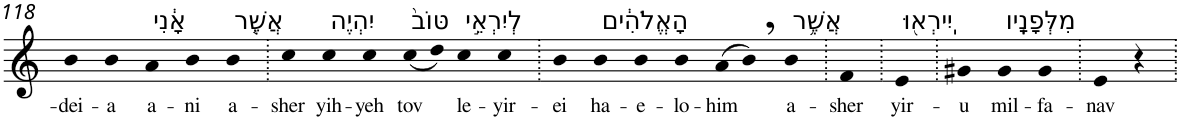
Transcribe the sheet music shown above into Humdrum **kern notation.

**kern	**text
*part1	*part1
*staff1	*staff1
*I"Piano	*
*I'Pno	*
!!LO:PB:g=z
*clefG2	*
*k[]	*
=118	=118
!	!LO:LY:b
4b	-dei-
!	!LO:LY:b
4b	-a
!LO:TX:a:t=אָ֔נִי	!
!	!LO:LY:b
4a	a-
!	!LO:LY:b
4b	-ni
!LO:TX:a:t=אֲשֶׁ֤ר	!
!	!LO:LY:b
4b	a-
=119.	=119.
!	!LO:LY:b
4cc	-sher
!LO:TX:a:t=יִהְיֶה	!
!	!LO:LY:b
4cc	yih-
!	!LO:LY:b
4cc	-yeh
!LO:TX:a:t=טּוֹב֙	!
!	!LO:LY:b
(<8cc	tov
8dd)	.
!LO:TX:a:t=לְיִרְאֵ֣י	!
!	!LO:LY:b
4cc	le-
!	!LO:LY:b
4cc	-yir-
=120.	=120.
!	!LO:LY:b
4b	-ei
!LO:TX:a:t=הָאֱלֹהִ֔ים	!
!	!LO:LY:b
4b	ha-
!	!LO:LY:b
4b	-e-
!	!LO:LY:b
4b	-lo-
!	!LO:LY:b
(>8a	-him
8b,)	.
!LO:TX:a:t=אֲשֶׁ֥ר	!
!	!LO:LY:b
4b	a-
=121.	=121.
!	!LO:LY:b
4f	-sher
=122.	=122.
!LO:TX:a:t=יִֽירְא֖וּ	!
!	!LO:LY:b
4e	yir-
=123.	=123.
!	!LO:LY:b
4g#X	-u
!LO:TX:a:t=מִלְּפָנָֽיו	!
!	!LO:LY:b
4g#	mil-
!	!LO:LY:b
4g#	-fa-
=124.	=124.
!	!LO:LY:b
4e	-nav
4r	.
=.	=.
*-	*-
